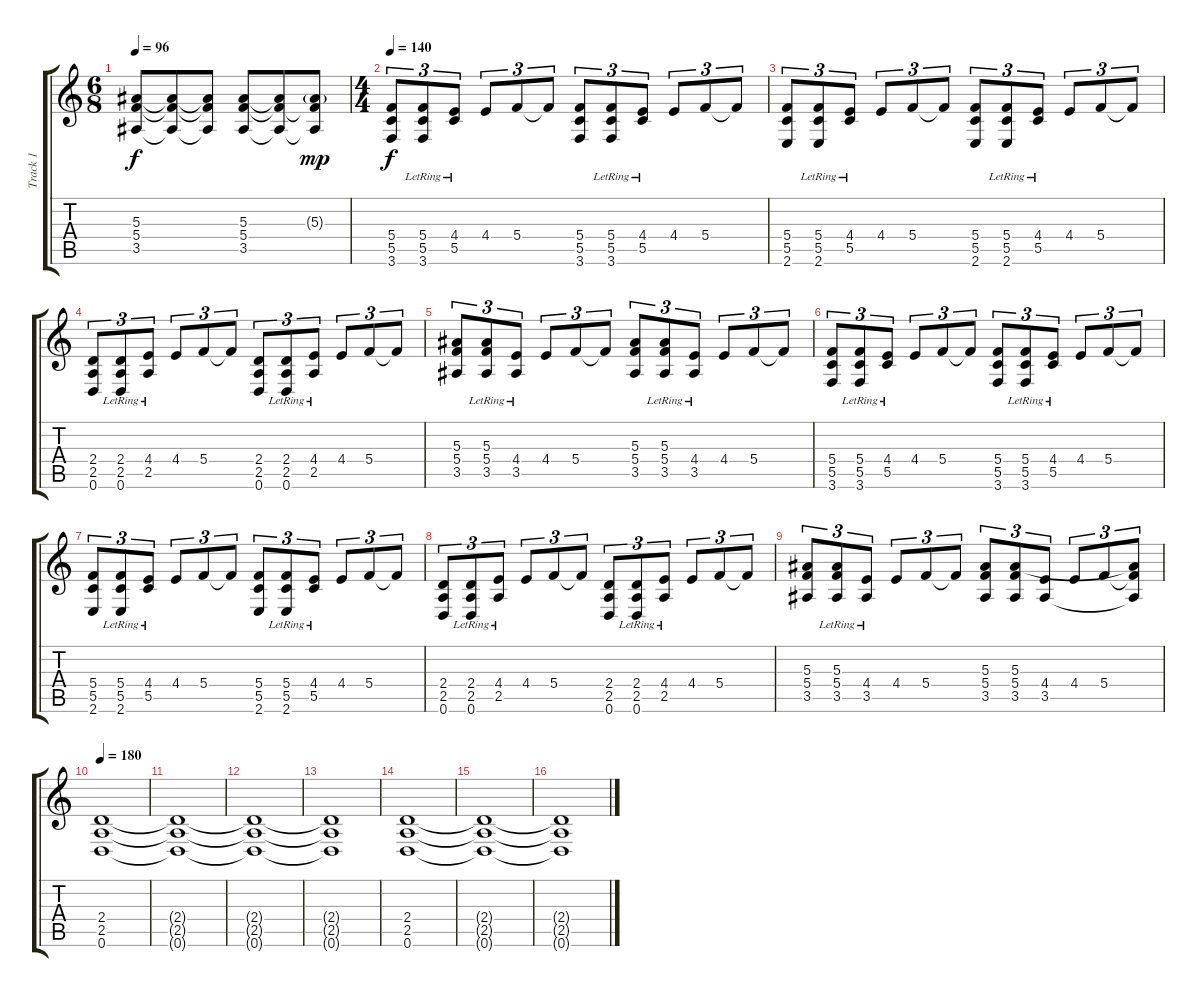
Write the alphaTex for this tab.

\track ("Track 1" "Track 1") {instrument overdrivenguitar}
\staff {score tabs}
\tuning (D4 A3 F3 C3 G2 D2) {hide}
\ts (6 8)
\tempo 96
\clef g2
\ks c
(5.3 5.4 3.5).8{dy f} (5.3{t} 5.4{t} 3.5{t}).8 (5.3{t} 5.4{t} 3.5{t}).8 (5.3 5.4 3.5).8 (5.3{t} 5.4{t} 3.5{t}).8 (5.3{g} 5.4{t} 3.5{t}).8{dy mp} |
\ts (4 4)
\tempo 140
(5.4 5.5 3.6).8{tu (3 2) dy f} (5.4 5.5 3.6{lr}).8{tu (3 2)} (4.4 5.5{lr}).8{tu (3 2)} 4.4.8{tu (3 2)} 5.4.8{tu (3 2)} 5.4{t}.8{tu (3 2)} (5.4 5.5 3.6).8{tu (3 2)} (5.4 5.5 3.6{lr}).8{tu (3 2)} (4.4 5.5{lr}).8{tu (3 2)} 4.4.8{tu (3 2)} 5.4.8{tu (3 2)} 5.4{t}.8{tu (3 2)} |
(5.4 5.5 2.6).8{tu (3 2)} (5.4 5.5 2.6{lr}).8{tu (3 2)} (4.4 5.5{lr}).8{tu (3 2)} 4.4.8{tu (3 2)} 5.4.8{tu (3 2)} 5.4{t}.8{tu (3 2)} (5.4 5.5 2.6).8{tu (3 2)} (5.4 5.5 2.6{lr}).8{tu (3 2)} (4.4 5.5{lr}).8{tu (3 2)} 4.4.8{tu (3 2)} 5.4.8{tu (3 2)} 5.4{t}.8{tu (3 2)} |
(2.4 2.5 0.6).8{tu (3 2)} (2.4 2.5 0.6{lr}).8{tu (3 2)} (4.4 2.5{lr}).8{tu (3 2)} 4.4.8{tu (3 2)} 5.4.8{tu (3 2)} 5.4{t}.8{tu (3 2)} (2.4 2.5 0.6).8{tu (3 2)} (2.4 2.5 0.6{lr}).8{tu (3 2)} (4.4 2.5{lr}).8{tu (3 2)} 4.4.8{tu (3 2)} 5.4.8{tu (3 2)} 5.4{t}.8{tu (3 2)} |
(5.3 5.4 3.5).8{tu (3 2)} (5.3{lr} 5.4 3.5).8{tu (3 2)} (4.4 3.5{lr}).8{tu (3 2)} 4.4.8{tu (3 2)} 5.4.8{tu (3 2)} 5.4{t}.8{tu (3 2)} (5.3 5.4 3.5).8{tu (3 2)} (5.3{lr} 5.4 3.5).8{tu (3 2)} (4.4 3.5{lr}).8{tu (3 2)} 4.4.8{tu (3 2)} 5.4.8{tu (3 2)} 5.4{t}.8{tu (3 2)} |
(5.4 5.5 3.6).8{tu (3 2)} (5.4 5.5 3.6{lr}).8{tu (3 2)} (4.4 5.5{lr}).8{tu (3 2)} 4.4.8{tu (3 2)} 5.4.8{tu (3 2)} 5.4{t}.8{tu (3 2)} (5.4 5.5 3.6).8{tu (3 2)} (5.4 5.5 3.6{lr}).8{tu (3 2)} (4.4 5.5{lr}).8{tu (3 2)} 4.4.8{tu (3 2)} 5.4.8{tu (3 2)} 5.4{t}.8{tu (3 2)} |
(5.4 5.5 2.6).8{tu (3 2)} (5.4 5.5 2.6{lr}).8{tu (3 2)} (4.4 5.5{lr}).8{tu (3 2)} 4.4.8{tu (3 2)} 5.4.8{tu (3 2)} 5.4{t}.8{tu (3 2)} (5.4 5.5 2.6).8{tu (3 2)} (5.4 5.5 2.6{lr}).8{tu (3 2)} (4.4 5.5{lr}).8{tu (3 2)} 4.4.8{tu (3 2)} 5.4.8{tu (3 2)} 5.4{t}.8{tu (3 2)} |
(2.4 2.5 0.6).8{tu (3 2)} (2.4 2.5 0.6{lr}).8{tu (3 2)} (4.4 2.5{lr}).8{tu (3 2)} 4.4.8{tu (3 2)} 5.4.8{tu (3 2)} 5.4{t}.8{tu (3 2)} (2.4 2.5 0.6).8{tu (3 2)} (2.4 2.5 0.6{lr}).8{tu (3 2)} (4.4 2.5{lr}).8{tu (3 2)} 4.4.8{tu (3 2)} 5.4.8{tu (3 2)} 5.4{t}.8{tu (3 2)} |
(5.3 5.4 3.5).8{tu (3 2)} (5.3{lr} 5.4 3.5).8{tu (3 2)} (4.4 3.5{lr}).8{tu (3 2)} 4.4.8{tu (3 2)} 5.4.8{tu (3 2)} 5.4{t}.8{tu (3 2)} (5.3 5.4 3.5).8{tu (3 2)} (5.3 5.4 3.5).8{tu (3 2)} (4.4 3.5).8{tu (3 2)} 4.4.8{tu (3 2)} 5.4.8{tu (3 2)} (5.3{t} 5.4{t} 3.5{t}).8{tu (3 2)} |
\tempo 180
(2.4 2.5 0.6).1 |
(2.4{t} 2.5{t} 0.6{t}).1 |
(2.4{t} 2.5{t} 0.6{t}).1 |
(2.4{t} 2.5{t} 0.6{t}).1 |
(2.4 2.5 0.6).1 |
(2.4{t} 2.5{t} 0.6{t}).1 |
(2.4{t} 2.5{t} 0.6{t}).1
